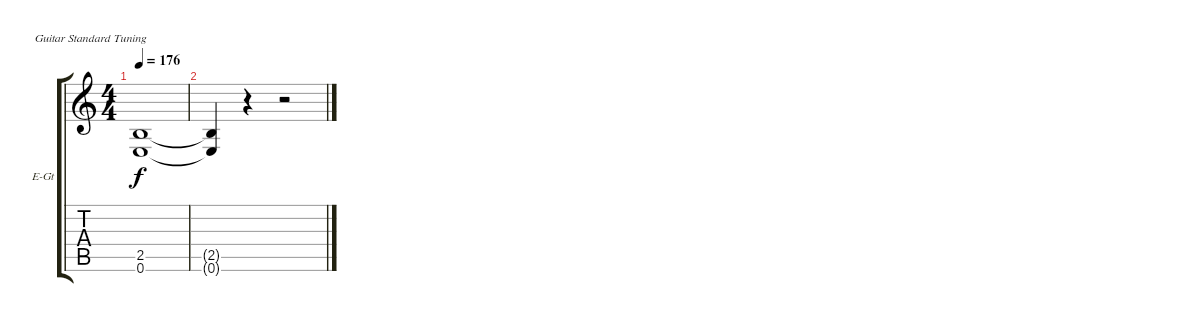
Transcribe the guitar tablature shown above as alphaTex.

\bracketExtendMode groupsimilarinstruments
\firstSystemTrackNameOrientation horizontal
\otherSystemsTrackNameOrientation horizontal
\track ("Lead Guitar" "E-Gt") {instrument distortionguitar}
\staff {score tabs}
\tuning (E4 B3 G3 D3 A2 E2)
\ts (4 4)
\tempo 176
\clef g2
\ks c
(2.5{t} 0.6{t}).1{dy f} |
(2.5{t} 0.6{t}).4 r.4 r.2
